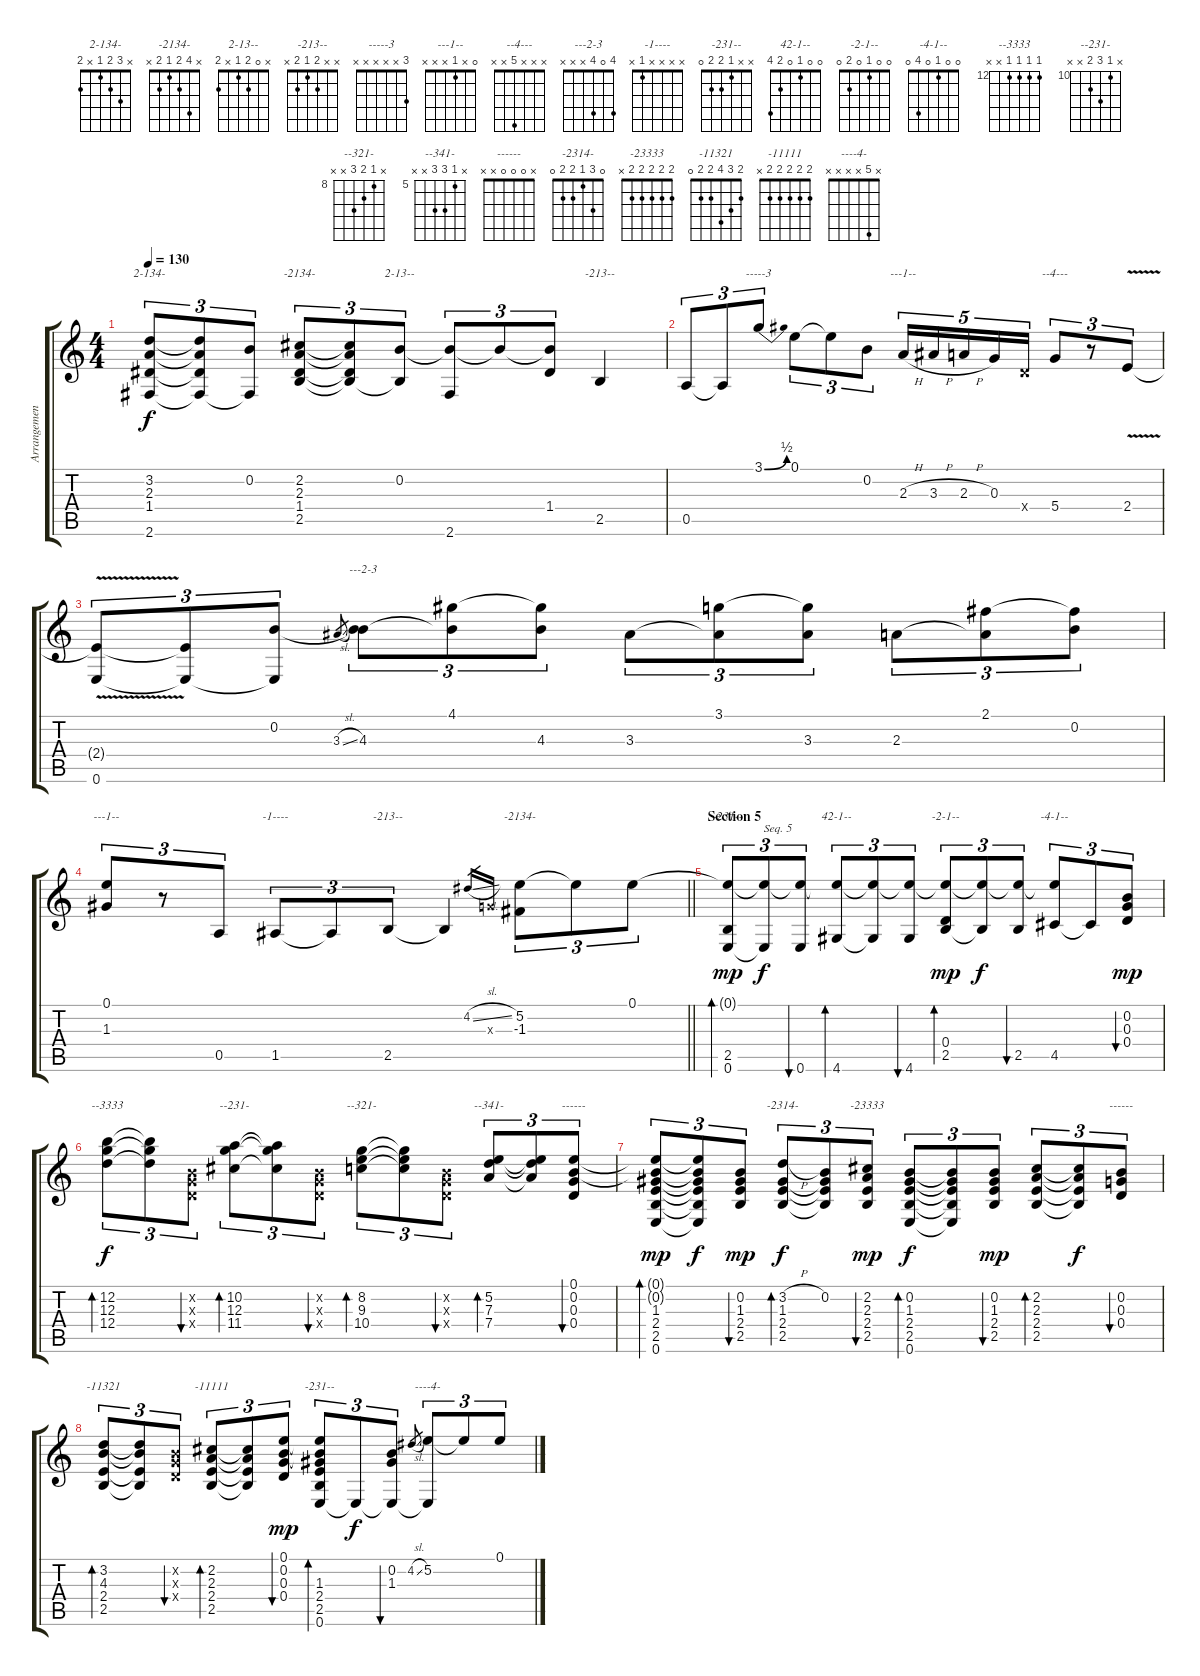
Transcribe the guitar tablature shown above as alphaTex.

\track ("Arrangement guitare février 2002" "Arrangemen") {instrument acousticguitarsteel}
\staff {score tabs}
\tuning (E4 B3 G3 D3 A2 E2) {hide}
\chord ("2-134-" x 3 2 1 x 2)
\chord ("-2134-" x 2 2 1 2 x)
\chord ("2-13--" x 0 2 1 x 2)
\chord ("-213--" x 0 2 1 2 x)
\chord ("-----3" 3 x x x x x)
\chord ("---1--" x x 2 x x x)
\chord ("--4---" x x x 5 x x)
\chord ("---2-3" 4 0 4 x x x)
\chord ("---1--" 0 x 1 x x x)
\chord ("-1----" x x x x 1 x)
\chord ("-213--" x x 2 1 2 x)
\chord ("-2134-" x 4 2 1 2 x)
\chord ("-231--" 0 0 1 2 2 0)
\chord ("42-1--" 0 0 1 0 2 4)
\chord ("-2-1--" 0 0 1 0 2 0)
\chord ("-4-1--" 0 0 1 0 4 0)
\chord ("--3333" 12 12 12 12 x x) {firstfret 12}
\chord ("--231-" x 10 12 11 x x) {firstfret 10}
\chord ("--321-" x 8 9 10 x x) {firstfret 8}
\chord ("--341-" x 5 7 7 x x) {firstfret 5}
\chord ("------" 0 0 0 0 0 0)
\chord ("-2314-" 0 3 1 2 2 0)
\chord ("-23333" 2 2 2 2 2 x)
\chord ("------" x 0 0 0 x x)
\chord ("-11321" 2 3 4 2 2 0)
\chord ("-11111" 2 2 2 2 2 x)
\chord ("-231--" x x 1 2 2 0)
\chord ("----4-" x 5 x x x x)
\ts (4 4)
\tempo 130
\clef g2
\ks c
(3.2 2.3 1.4 2.6).8{tu (3 2) ch "2-134-" dy f} (3.2{t} 2.3{t} 1.4{t} 2.6{t}).8{tu (3 2)} (0.2 2.6{t}).8{tu (3 2)} (2.2 2.3 1.4 2.5).8{tu (3 2) ch "-2134-"} (2.2{t} 2.3{t} 1.4{t} 2.5{t}).8{tu (3 2)} (0.2 2.5{t}).8{tu (3 2) ch "2-13--"} (0.2{t} 2.6).8{tu (3 2)} 0.2{t}.8{tu (3 2)} (0.2{t} 1.4).8{tu (3 2)} 2.5.4{ch "-213--"} |
0.5.8{tu (3 2)} 0.5{t}.8{tu (3 2)} 3.1{be (bend 0 0 60 2)}.8{tu (3 2) ch "-----3"} 0.1.8{tu (3 2)} 0.1{t}.8{tu (3 2)} 0.2.8{tu (3 2)} 2.3{h}.16{tu (5 4) ch "---1--"} 3.3{h}.16{tu (5 4)} 2.3{h}.16{tu (5 4)} 0.3.16{tu (5 4)} 0.4{x}.16{tu (5 4)} 5.4.8{tu (3 2) ch "--4---"} r.8{tu (3 2)} 2.4{v}.8{tu (3 2)} |
(2.4{t} 0.6).8{tu (3 2)} (2.4{t} 0.6{t}).8{tu (3 2)} (0.2 0.6{t}).8{tu (3 2)} 3.3{sl}.8{gr} (0.2{t} 4.3).8{tu (3 2) ch "---2-3"} (4.1 4.3{t}).8{tu (3 2)} (4.1{t} 4.3).8{tu (3 2)} 3.3.8{tu (3 2)} (3.1 3.3{t}).8{tu (3 2)} (3.1{t} 3.3).8{tu (3 2)} 2.3.8{tu (3 2)} (2.1 2.3{t}).8{tu (3 2)} (2.1{t} 0.2).8{tu (3 2)} |
\barLineRight lightlight
(0.1 1.3).8{tu (3 2) ch "---1--"} r.8{tu (3 2)} 0.5.8{tu (3 2)} 1.5.8{tu (3 2) ch "-1----"} 1.5{t}.8{tu (3 2)} 2.5.8{tu (3 2) ch "-213--"} 2.5{t}.4 4.2{sl}.16{gr} 0.3{x}.16{gr} (5.2 -1.3).8{tu (3 2) ch "-2134-"} 5.2{t}.8{tu (3 2)} 0.1.8{tu (3 2)} |
\section ("" "Section 5")
(0.1{t} 2.5 0.6).8{tu (3 2) bd 30 ch "-231--" dy mp} (0.1{t} 0.6{t}).8{tu (3 2) txt "Seq. 5" dy f} (0.1{t} 0.6).8{tu (3 2) bu 30} (0.1{t} 4.6).8{tu (3 2) bd 30 ch "42-1--"} (0.1{t} 4.6{t}).8{tu (3 2)} (0.1{t} 4.6).8{tu (3 2) bu 30} (0.1{t} 0.4 2.5).8{tu (3 2) bd 30 ch "-2-1--" dy mp} (0.1{t} 2.5{t}).8{tu (3 2) dy f} (0.1{t} 2.5).8{tu (3 2) bu 30} (0.1{t} 4.5).8{tu (3 2) ch "-4-1--"} 4.5{t}.8{tu (3 2)} (0.2 0.3 0.4).8{tu (3 2) bu 30 dy mp} |
(12.2 12.3 12.4).8{tu (3 2) bd 30 ch "--3333" dy f} (12.2{t} 12.3{t} 12.4{t}).8{tu (3 2)} (0.2{x} 0.3{x} 0.4{x}).8{tu (3 2) bu 30} (10.2 12.3 11.4).8{tu (3 2) bd 30 ch "--231-"} (10.2{t} 12.3{t} 11.4{t}).8{tu (3 2)} (0.2{x} 0.3{x} 0.4{x}).8{tu (3 2) bu 30} (8.2 9.3 10.4).8{tu (3 2) bd 30 ch "--321-"} (8.2{t} 9.3{t} 10.4{t}).8{tu (3 2)} (0.2{x} 0.3{x} 0.4{x}).8{tu (3 2) bu 30} (5.2 7.3 7.4).8{tu (3 2) bd 30 ch "--341-"} (5.2{t} 7.3{t} 7.4{t}).8{tu (3 2)} (0.1 0.2 0.3 0.4).8{tu (3 2) bu 30 ch "------"} |
(0.1{t} 0.2{t} 1.3 2.4 2.5 0.6).8{tu (3 2) bd 30 dy mp} (0.1{t} 0.2{t} 1.3{t} 2.4{t} 2.5{t} 0.6{t}).8{tu (3 2) dy f} (0.2 1.3 2.4 2.5).8{tu (3 2) bu 30 dy mp} (3.2{h} 1.3 2.4 2.5).8{tu (3 2) bd 30 ch "-2314-" dy f} (0.2 1.3{t} 2.4{t} 2.5{t}).8{tu (3 2)} (2.2 2.3 2.4 2.5).8{tu (3 2) bu 30 ch "-23333" dy mp} (0.2 1.3 2.4 2.5 0.6).8{tu (3 2) bd 30 dy f} (0.2{t} 1.3{t} 2.4{t} 2.5{t} 0.6{t}).8{tu (3 2)} (0.2 1.3 2.4 2.5).8{tu (3 2) bu 30 dy mp} (2.2 2.3 2.4 2.5).8{tu (3 2) bd 30} (2.2{t} 2.3{t} 2.4{t} 2.5{t}).8{tu (3 2) dy f} (0.2 0.3 0.4).8{tu (3 2) bu 30 ch "------"} |
(3.2 4.3 2.4 2.5).8{tu (3 2) bd 30 ch "-11321"} (3.2{t} 4.3{t} 2.4{t} 2.5{t}).8{tu (3 2)} (0.2{x} 0.3{x} 0.4{x}).8{tu (3 2) bu 30} (2.2 2.3 2.4 2.5).8{tu (3 2) bd 30 ch "-11111"} (2.2{t} 2.3{t} 2.4{t} 2.5{t}).8{tu (3 2)} (0.1 0.2 0.3 0.4).8{tu (3 2) bu 30 dy mp} (0.1{t} 0.2{t} 1.3 2.4 2.5 0.6).8{tu (3 2) bd 30 ch "-231--"} 0.6{t}.8{tu (3 2) dy f} (0.2 1.3 0.6{t}).8{tu (3 2) bu 30} 4.2{sl}.8{gr} (5.2 0.6{t}).8{tu (3 2) ch "----4-"} 5.2{t}.8{tu (3 2)} 0.1.8{tu (3 2)}
